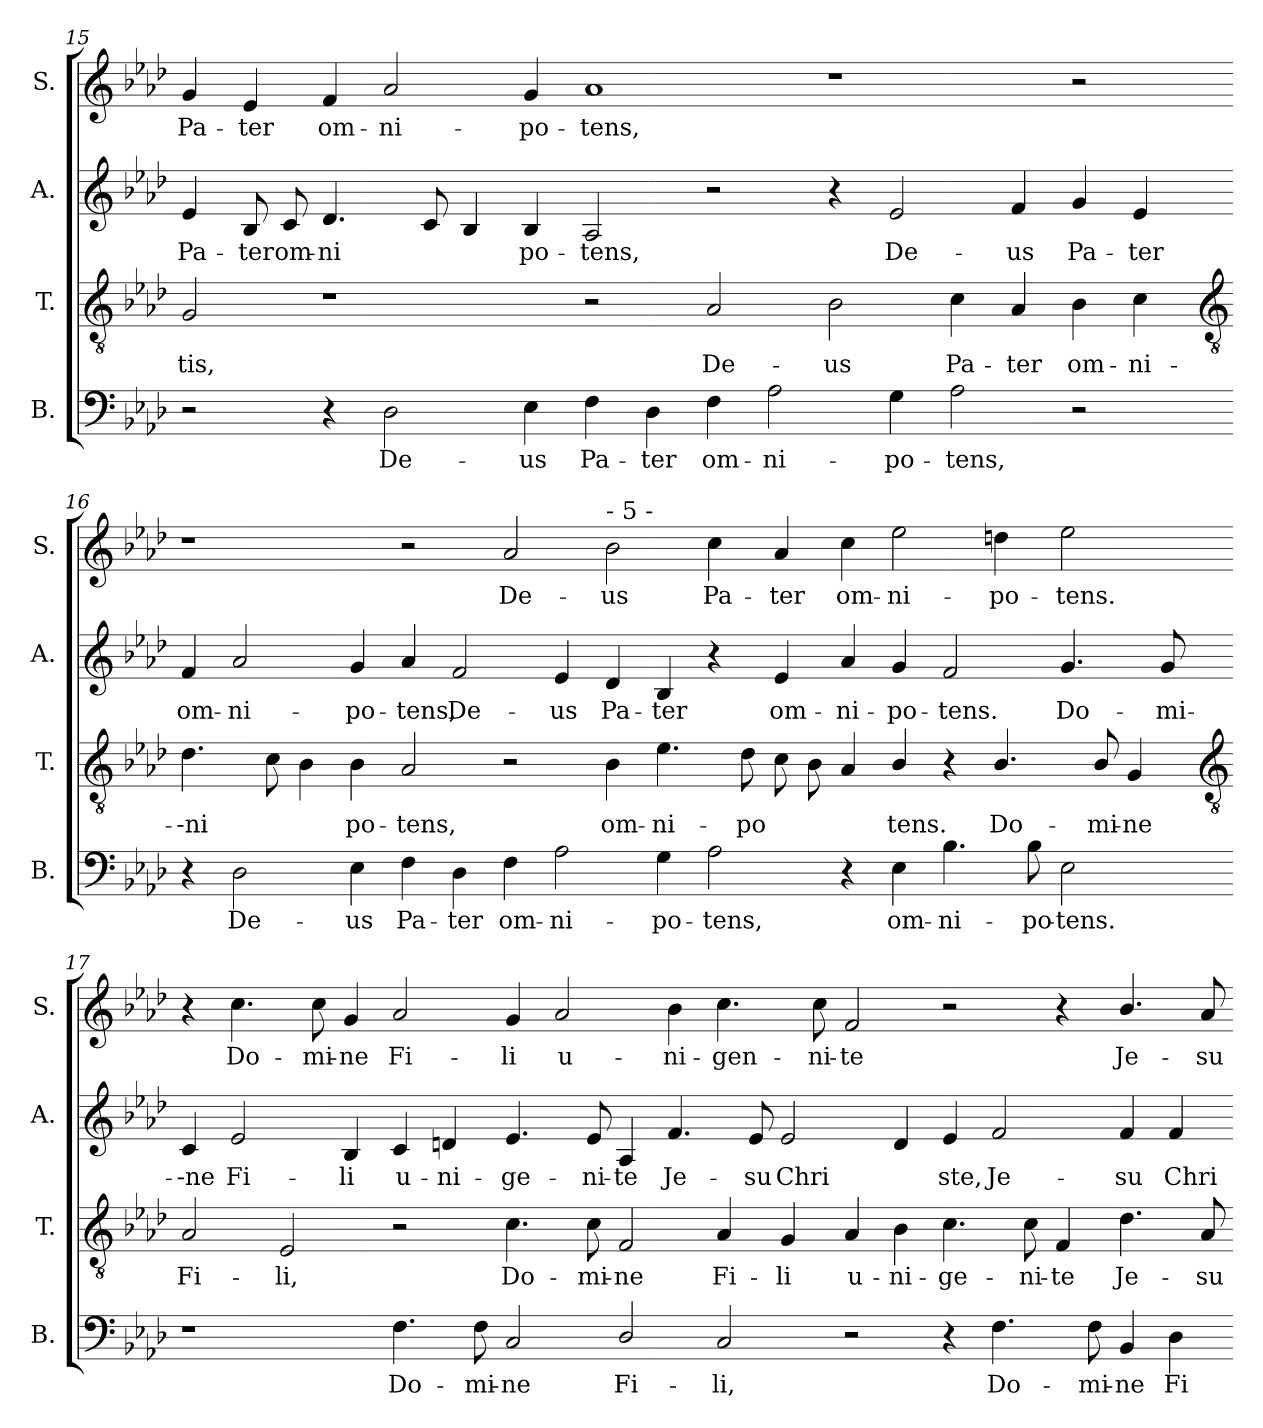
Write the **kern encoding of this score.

**kern	**text	**kern	**text	**kern	**text	**kern	**text
*part4	*part4	*part3	*part3	*part2	*part2	*part1	*part1
*staff4	*staff4	*staff3	*staff3	*staff2	*staff2	*staff1	*staff1
*I"B.	*	*I"T.	*	*I"A.	*	*I"S.	*
*I'B.	*	*I'T.	*	*I'A.	*	*I'S.	*
!!LO:LB:g=z
*clefF4	*	*clefGv2	*	*clefG2	*	*clefG2	*
*k[b-e-a-d-]	*	*k[b-e-a-d-]	*	*k[b-e-a-d-]	*	*k[b-e-a-d-]	*
*A-:	*	*A-:	*	*A-:	*	*A-:	*
=15	=15	=15	=15	=15	=15	=15	=15
!	!	!	!LO:LY:b	!	!LO:LY:b	!	!LO:LY:b
2r	.	2G	tis,	4e-	Pa-	4g	Pa-
!	!	!	!	!	!LO:LY:b	!	!LO:LY:b
.	.	.	.	8B-	-ter	4e-	-ter
!	!	!	!	!	!LO:LY:b	!	!
.	.	.	.	8c	om-	.	.
!	!	!	!	!	!LO:LY:b	!	!LO:LY:b
4r	.	1r	.	4.d-	-ni	4f	om-
!	!LO:LY:b	!	!	!	!	!	!LO:LY:b
2D-	De-	.	.	.	.	2a-	-ni-
.	.	.	.	8c	.	.	.
.	.	.	.	4B-	.	.	.
!	!LO:LY:b	!	!	!	!LO:LY:b	!	!LO:LY:b
4E-	-us	.	.	4B-	po-	4g	-po-
!	!LO:LY:b	!	!	!	!LO:LY:b	!	!LO:LY:b
4F	Pa-	2r	.	2A-	-tens,	1a-	-tens,
!	!LO:LY:b	!	!	!	!	!	!
4D-	-ter	.	.	.	.	.	.
!	!LO:LY:b	!	!LO:LY:b	!	!	!	!
4F	om-	2A-	De-	2r	.	.	.
!	!LO:LY:b	!	!	!	!	!	!
2A-	-ni-	.	.	.	.	.	.
!	!	!	!LO:LY:b	!	!	!	!
.	.	2B-	-us	4r	.	1r	.
!	!LO:LY:b	!	!	!	!LO:LY:b	!	!
4G	-po-	.	.	2e-	De-	.	.
!	!LO:LY:b	!	!LO:LY:b	!	!	!	!
2A-	-tens,	4c	Pa-	.	.	.	.
!	!	!	!LO:LY:b	!	!LO:LY:b	!	!
.	.	4A-	-ter	4f	-us	.	.
!	!	!	!LO:LY:b	!	!LO:LY:b	!	!
2r	.	4B-	om-	4g	Pa-	2r	.
!	!	!	!LO:LY:b	!	!LO:LY:b	!	!
.	.	4c	-ni-	4e-	-ter	.	.
!!LO:LB:g=z
=16-	=16-	=16-	=16-	=16-	=16-	=16-	=16-
*	*	*clefGv2	*	*	*	*	*
!	!	!	!LO:LY:b	!	!LO:LY:b	!	!
4r	.	4.d-	--ni	4f	om-	1r	.
!	!LO:LY:b	!	!	!	!LO:LY:b	!	!
2D-	De-	.	.	2a-	-ni-	.	.
.	.	8c	.	.	.	.	.
.	.	4B-	.	.	.	.	.
!	!LO:LY:b	!	!LO:LY:b	!	!LO:LY:b	!	!
4E-	-us	4B-	po-	4g	-po-	.	.
!	!LO:LY:b	!	!LO:LY:b	!	!LO:LY:b	!	!
4F	Pa-	2A-	-tens,	4a-	-tens,	2r	.
!	!LO:LY:b	!	!	!	!LO:LY:b	!	!
4D-	-ter	.	.	2f	De-	.	.
!	!LO:LY:b	!	!	!	!	!	!LO:LY:b
4F	om-	2r	.	.	.	2a-	De-
!	!LO:LY:b	!	!	!	!LO:LY:b	!	!
2A-	-ni-	.	.	4e-	-us	.	.
!	!	!	!	!	!	!LO:TX:a:t=- 5 -	!
!	!	!	!LO:LY:b	!	!LO:LY:b	!	!LO:LY:b
.	.	4B-	om-	4d-	Pa-	2b-	-us
!	!LO:LY:b	!	!LO:LY:b	!	!LO:LY:b	!	!
4G	-po-	4.e-	-ni-	4B-	-ter	.	.
!	!LO:LY:b	!	!	!	!	!	!LO:LY:b
2A-	-tens,	.	.	4r	.	4cc	Pa-
!	!	!	!LO:LY:b	!	!	!	!
.	.	8d-	-po	.	.	.	.
!	!	!	!	!	!LO:LY:b	!	!LO:LY:b
.	.	8c	.	4e-	om-	4a-	-ter
.	.	8B-	.	.	.	.	.
!	!	!	!	!	!LO:LY:b	!	!LO:LY:b
4r	.	4A-	.	4a-	-ni-	4cc	om-
!	!LO:LY:b	!	!LO:LY:b	!	!LO:LY:b	!	!LO:LY:b
4E-	om-	4B-/	tens.	4g	-po-	2ee-	-ni-
!	!LO:LY:b	!	!	!	!LO:LY:b	!	!
4.B-	-ni-	4r	.	2f	-tens.	.	.
!	!	!	!LO:LY:b	!	!	!	!LO:LY:b
.	.	4.B-/	Do-	.	.	4ddn	-po-
!	!LO:LY:b	!	!	!	!	!	!
8B-	-po-	.	.	.	.	.	.
!	!LO:LY:b	!	!	!	!LO:LY:b	!	!LO:LY:b
2E-	-tens.	.	.	4.g	Do-	2ee-	-tens.
!	!	!	!LO:LY:b	!	!	!	!
.	.	8B-/	-mi-	.	.	.	.
!	!	!	!LO:LY:b	!	!	!	!
.	.	4G	-ne	.	.	.	.
!	!	!	!	!	!LO:LY:b	!	!
.	.	.	.	8g	-mi-	.	.
!!LO:LB:g=z
=17-	=17-	=17-	=17-	=17-	=17-	=17-	=17-
*	*	*clefGv2	*	*	*	*	*
!	!	!	!LO:LY:b	!	!LO:LY:b	!	!
1r	.	2A-	Fi-	4c	--ne	4r	.
!	!	!	!	!	!LO:LY:b	!	!LO:LY:b
.	.	.	.	2e-	Fi-	4.cc	Do-
!	!	!	!LO:LY:b	!	!	!	!
.	.	2E-	-li,	.	.	.	.
!	!	!	!	!	!	!	!LO:LY:b
.	.	.	.	.	.	8cc	-mi-
!	!	!	!	!	!LO:LY:b	!	!LO:LY:b
.	.	.	.	4B-	-li	4g	-ne
!	!LO:LY:b	!	!	!	!LO:LY:b	!	!LO:LY:b
4.F	Do-	2r	.	4c	u-	2a-	Fi-
!	!	!	!	!	!LO:LY:b	!	!
.	.	.	.	4dn	-ni-	.	.
!	!LO:LY:b	!	!	!	!	!	!
8F	-mi-	.	.	.	.	.	.
!	!LO:LY:b	!	!LO:LY:b	!	!LO:LY:b	!	!LO:LY:b
2C	-ne	4.c	Do-	4.e-	-ge-	4g	-li
!	!	!	!	!	!	!	!LO:LY:b
.	.	.	.	.	.	2a-	u-
!	!	!	!LO:LY:b	!	!LO:LY:b	!	!
.	.	8c	-mi-	8e-	-ni-	.	.
!	!LO:LY:b	!	!LO:LY:b	!	!LO:LY:b	!	!
2D-/	Fi-	2F	-ne	4A-	-te	.	.
!	!	!	!	!	!LO:LY:b	!	!LO:LY:b
.	.	.	.	4.f	Je-	4b-	-ni-
!	!LO:LY:b	!	!LO:LY:b	!	!	!	!LO:LY:b
2C	-li,	4A-	Fi-	.	.	4.cc	-gen-
!	!	!	!	!	!LO:LY:b	!	!
.	.	.	.	8e-	-su	.	.
!	!	!	!LO:LY:b	!	!LO:LY:b	!	!
.	.	4G	-li	2e-	Chri	.	.
!	!	!	!	!	!	!	!LO:LY:b
.	.	.	.	.	.	8cc	-ni-
!	!	!	!LO:LY:b	!	!	!	!LO:LY:b
2r	.	4A-	u-	.	.	2f	-te
!	!	!	!LO:LY:b	!	!	!	!
.	.	4B-	-ni-	4d	.	.	.
!	!	!	!LO:LY:b	!	!LO:LY:b	!	!
4r	.	4.c	-ge-	4e-	ste,	2r	.
!	!LO:LY:b	!	!	!	!LO:LY:b	!	!
4.F	Do-	.	.	2f	Je-	.	.
!	!	!	!LO:LY:b	!	!	!	!
.	.	8c	-ni-	.	.	.	.
!	!	!	!LO:LY:b	!	!	!	!
.	.	4F	-te	.	.	4r	.
!	!LO:LY:b	!	!	!	!	!	!
8F	-mi-	.	.	.	.	.	.
!	!LO:LY:b	!	!LO:LY:b	!	!LO:LY:b	!	!LO:LY:b
4BB-	-ne	4.d-	Je-	4f	-su	4.b-/	Je-
!	!LO:LY:b	!	!	!	!LO:LY:b	!	!
4D-	Fi-	.	.	4f	Chri-	.	.
!	!	!	!LO:LY:b	!	!	!	!LO:LY:b
.	.	8A-	-su	.	.	8a-	-su
=-	=-	=-	=-	=-	=-	=-	=-
*-	*-	*-	*-	*-	*-	*-	*-
